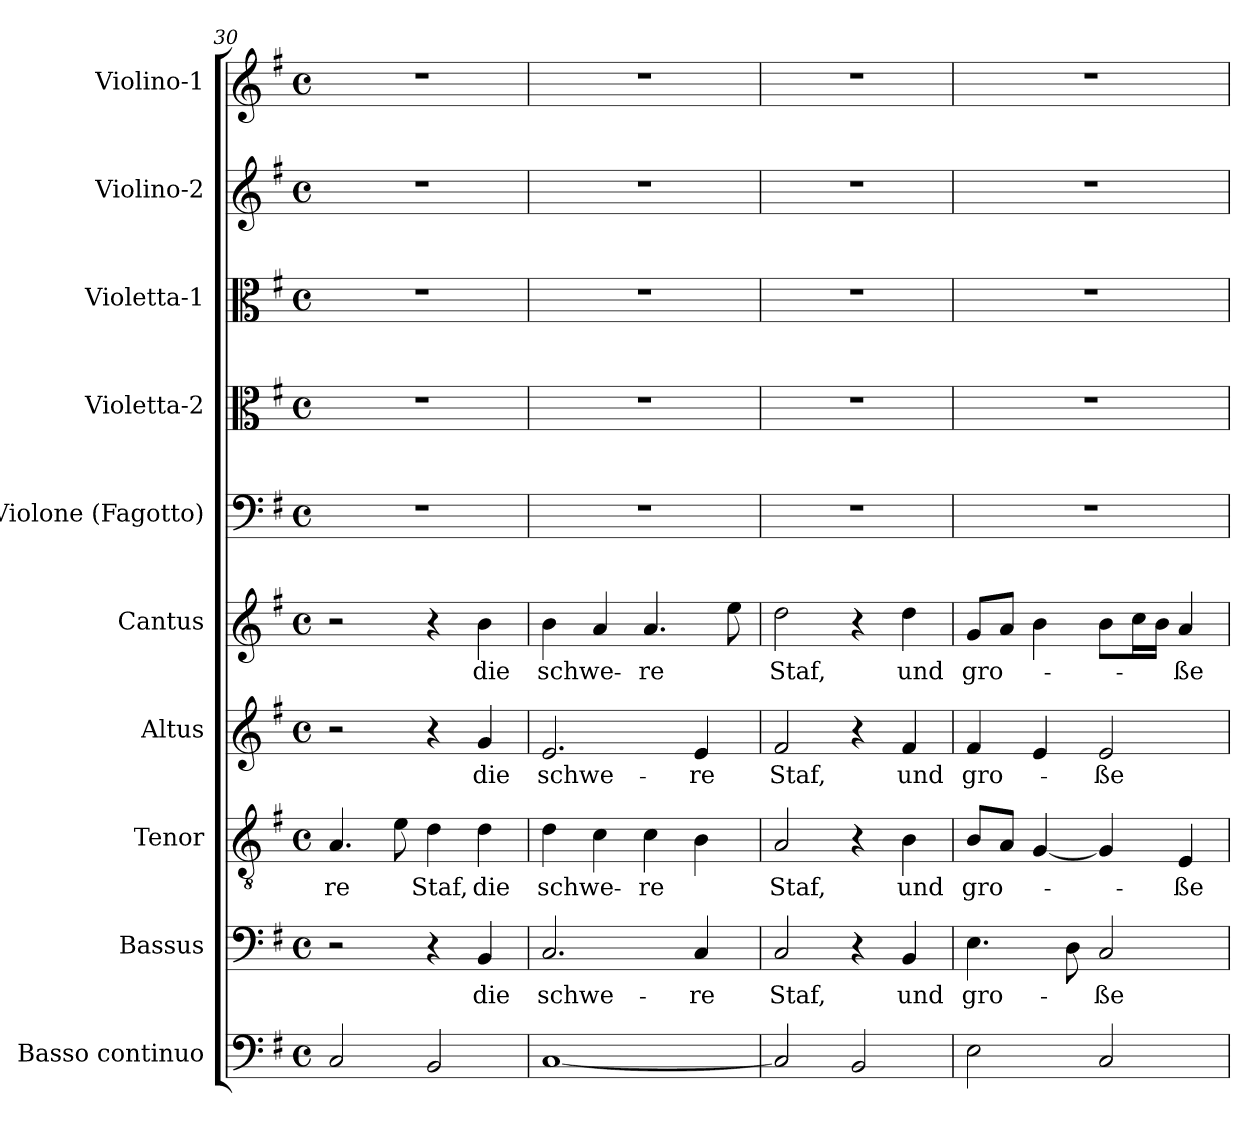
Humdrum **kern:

**kern	**kern	**text	**kern	**text	**kern	**text	**kern	**text	**kern	**kern	**kern	**kern	**kern
*part10	*part9	*part9	*part8	*part8	*part7	*part7	*part6	*part6	*part5	*part4	*part3	*part2	*part1
*staff10	*staff9	*staff9	*staff8	*staff8	*staff7	*staff7	*staff6	*staff6	*staff5	*staff4	*staff3	*staff2	*staff1
*I"Basso continuo	*I"Bassus	*	*I"Tenor	*	*I"Altus	*	*I"Cantus	*	*I"Violone (Fagotto)	*I"Violetta-2	*I"Violetta-1	*I"Violino-2	*I"Violino-1
*I'BC2	*I'B	*	*I'T	*	*I'A	*	*I'C	*	*I'Vn	*I'Va2	*I'Va1	*I'Vi2	*I'Vi1
!!LO:LB:g=z
*clefF4	*clefF4	*	*clefGv2	*	*clefG2	*	*clefG2	*	*clefF4	*clefC3	*clefC3	*clefG2	*clefG2
*k[f#]	*k[f#]	*	*k[f#]	*	*k[f#]	*	*k[f#]	*	*k[f#]	*k[f#]	*k[f#]	*k[f#]	*k[f#]
*G:	*G:	*	*G:	*	*G:	*	*G:	*	*G:	*G:	*G:	*G:	*G:
*M4/4	*M4/4	*	*M4/4	*	*M4/4	*	*M4/4	*	*M4/4	*M4/4	*M4/4	*M4/4	*M4/4
*met(c)	*met(c)	*	*met(c)	*	*met(c)	*	*met(c)	*	*met(c)	*met(c)	*met(c)	*met(c)	*met(c)
=30	=30	=30	=30	=30	=30	=30	=30	=30	=30	=30	=30	=30	=30
!	!	!	!	!LO:LY:b	!	!	!	!	!	!	!	!	!
2C/	2r	.	4.A/	-re	2r	.	2r	.	1r	1r	1r	1r	1r
.	.	.	8e\	.	.	.	.	.	.	.	.	.	.
!	!	!	!	!LO:LY:b	!	!	!	!	!	!	!	!	!
2BB/	4r	.	4d\	Staf,	4r	.	4r	.	.	.	.	.	.
!	!	!LO:LY:b	!	!	!	!	!	!	!	!	!	!	!
!	!	!	!	!LO:LY:b	!	!	!	!	!	!	!	!	!
!	!	!	!	!	!	!LO:LY:b	!	!	!	!	!	!	!
!	!	!	!	!	!	!	!	!LO:LY:b	!	!	!	!	!
.	4BB/	die	4d\	die	4g/	die	4b\	die	.	.	.	.	.
=31	=31	=31	=31	=31	=31	=31	=31	=31	=31	=31	=31	=31	=31
!	!	!LO:LY:b	!	!	!	!	!	!	!	!	!	!	!
!	!	!	!	!LO:LY:b	!	!	!	!	!	!	!	!	!
!	!	!	!	!	!	!LO:LY:b	!	!	!	!	!	!	!
!	!	!	!	!	!	!	!	!LO:LY:b	!	!	!	!	!
[<1C	2.C/	schwe-	4d\	schwe-	2.e/	schwe-	4b\	schwe-	1r	1r	1r	1r	1r
.	.	.	4c\	.	.	.	4a/	.	.	.	.	.	.
!	!	!	!	!LO:LY:b	!	!	!	!	!	!	!	!	!
!	!	!	!	!	!	!	!	!LO:LY:b	!	!	!	!	!
.	.	.	4c\	-re	.	.	4.a/	-re	.	.	.	.	.
!	!	!LO:LY:b	!	!	!	!	!	!	!	!	!	!	!
!	!	!	!	!	!	!LO:LY:b	!	!	!	!	!	!	!
.	4C/	-re	4B\	.	4e/	-re	.	.	.	.	.	.	.
.	.	.	.	.	.	.	8ee\	.	.	.	.	.	.
=32	=32	=32	=32	=32	=32	=32	=32	=32	=32	=32	=32	=32	=32
!	!	!LO:LY:b	!	!	!	!	!	!	!	!	!	!	!
!	!	!	!	!LO:LY:b	!	!	!	!	!	!	!	!	!
!	!	!	!	!	!	!LO:LY:b	!	!	!	!	!	!	!
!	!	!	!	!	!	!	!	!LO:LY:b	!	!	!	!	!
2C/]	2C/	Staf,	2A/	Staf,	2f#/	Staf,	2dd\	Staf,	1r	1r	1r	1r	1r
2BB/	4r	.	4r	.	4r	.	4r	.	.	.	.	.	.
!	!	!LO:LY:b	!	!	!	!	!	!	!	!	!	!	!
!	!	!	!	!LO:LY:b	!	!	!	!	!	!	!	!	!
!	!	!	!	!	!	!LO:LY:b	!	!	!	!	!	!	!
!	!	!	!	!	!	!	!	!LO:LY:b	!	!	!	!	!
.	4BB/	und	4B\	und	4f#/	und	4dd\	und	.	.	.	.	.
=33	=33	=33	=33	=33	=33	=33	=33	=33	=33	=33	=33	=33	=33
!	!	!LO:LY:b	!	!	!	!	!	!	!	!	!	!	!
!	!	!	!	!LO:LY:b	!	!	!	!	!	!	!	!	!
!	!	!	!	!	!	!LO:LY:b	!	!	!	!	!	!	!
!	!	!	!	!	!	!	!	!LO:LY:b	!	!	!	!	!
2E\	4.E\	gro-	8B/L	gro-	4f#/	gro-	8g/L	gro-	1r	1r	1r	1r	1r
.	.	.	8A/J	.	.	.	8a/J	.	.	.	.	.	.
.	.	.	[<4G/	.	4e/	.	4b\	.	.	.	.	.	.
.	8D\	.	.	.	.	.	.	.	.	.	.	.	.
!	!	!LO:LY:b	!	!	!	!	!	!	!	!	!	!	!
!	!	!	!	!	!	!LO:LY:b	!	!	!	!	!	!	!
2C/	2C/	-ße	4G/]	.	2e/	-ße	8b\L	.	.	.	.	.	.
.	.	.	.	.	.	.	16cc\L	.	.	.	.	.	.
.	.	.	.	.	.	.	16b\JJ	.	.	.	.	.	.
!	!	!	!	!LO:LY:b	!	!	!	!	!	!	!	!	!
!	!	!	!	!	!	!	!	!LO:LY:b	!	!	!	!	!
.	.	.	4E/	-ße	.	.	4a/	-ße	.	.	.	.	.
=	=	=	=	=	=	=	=	=	=	=	=	=	=
*-	*-	*-	*-	*-	*-	*-	*-	*-	*-	*-	*-	*-	*-
